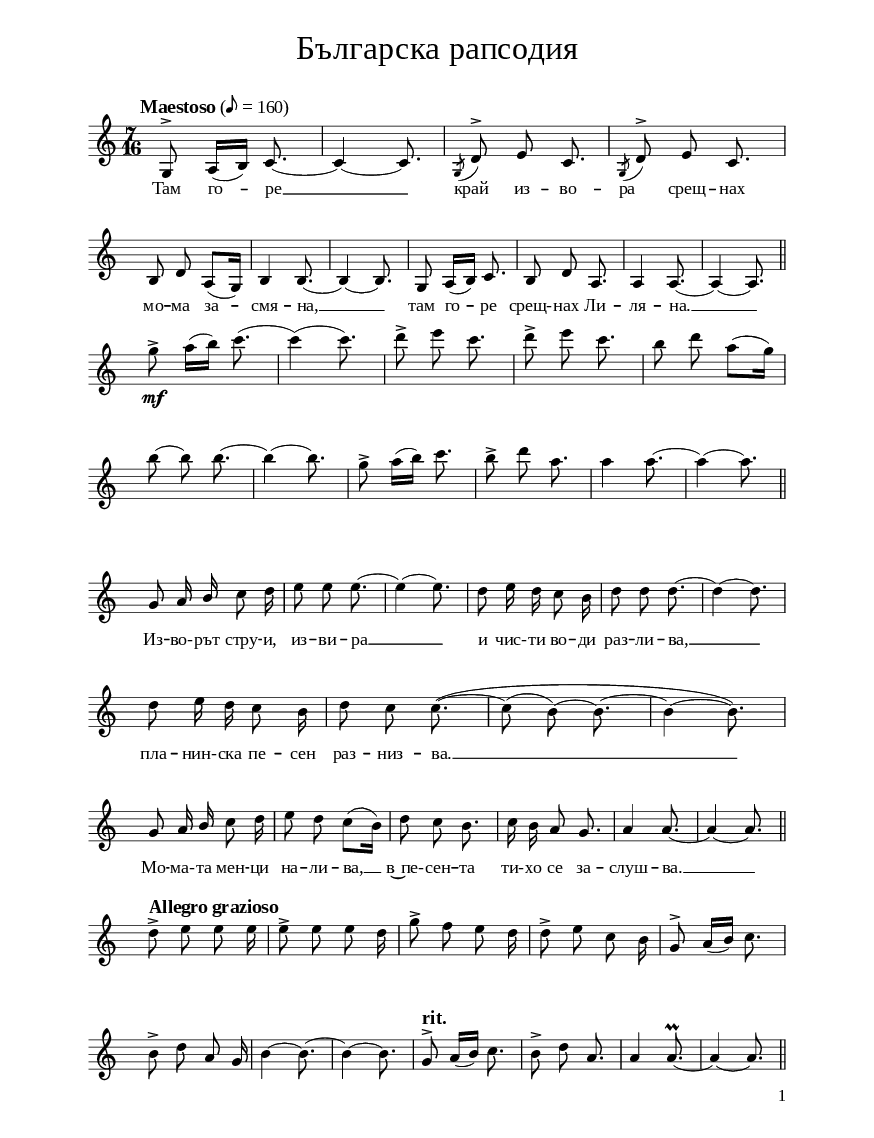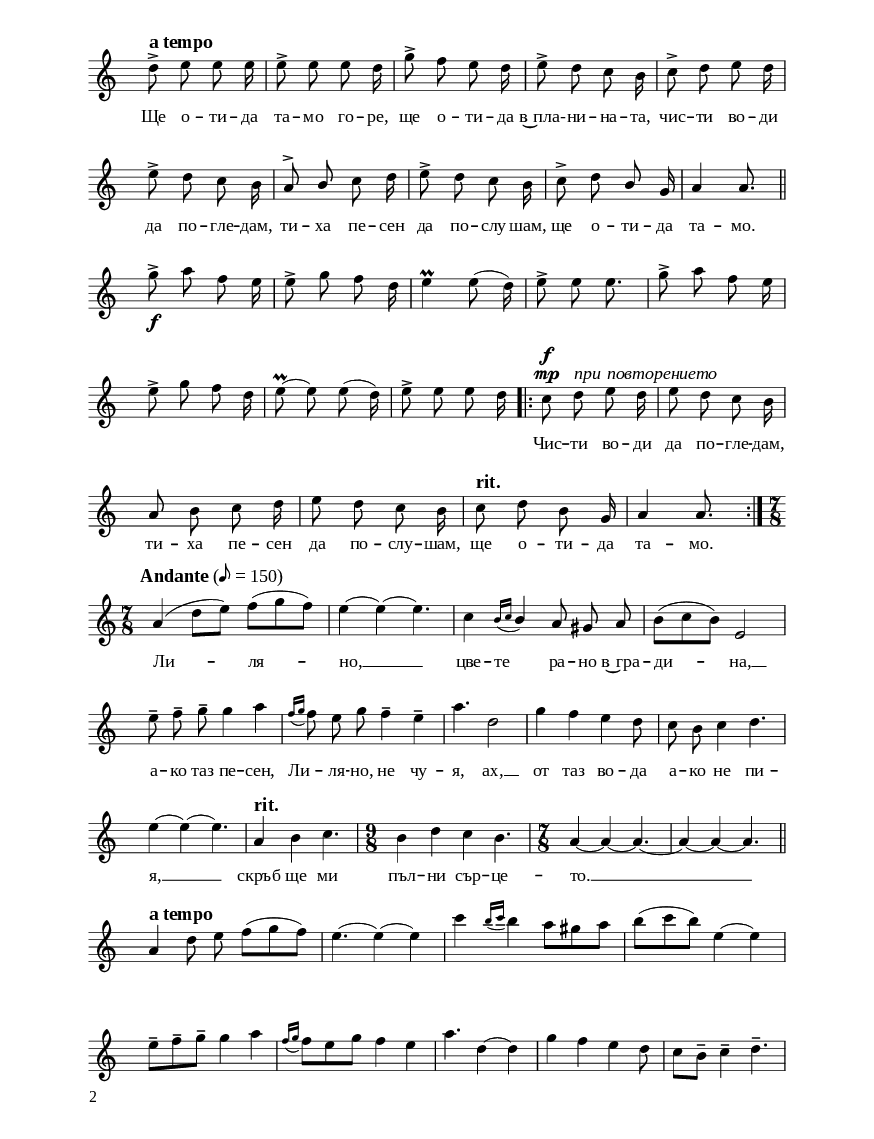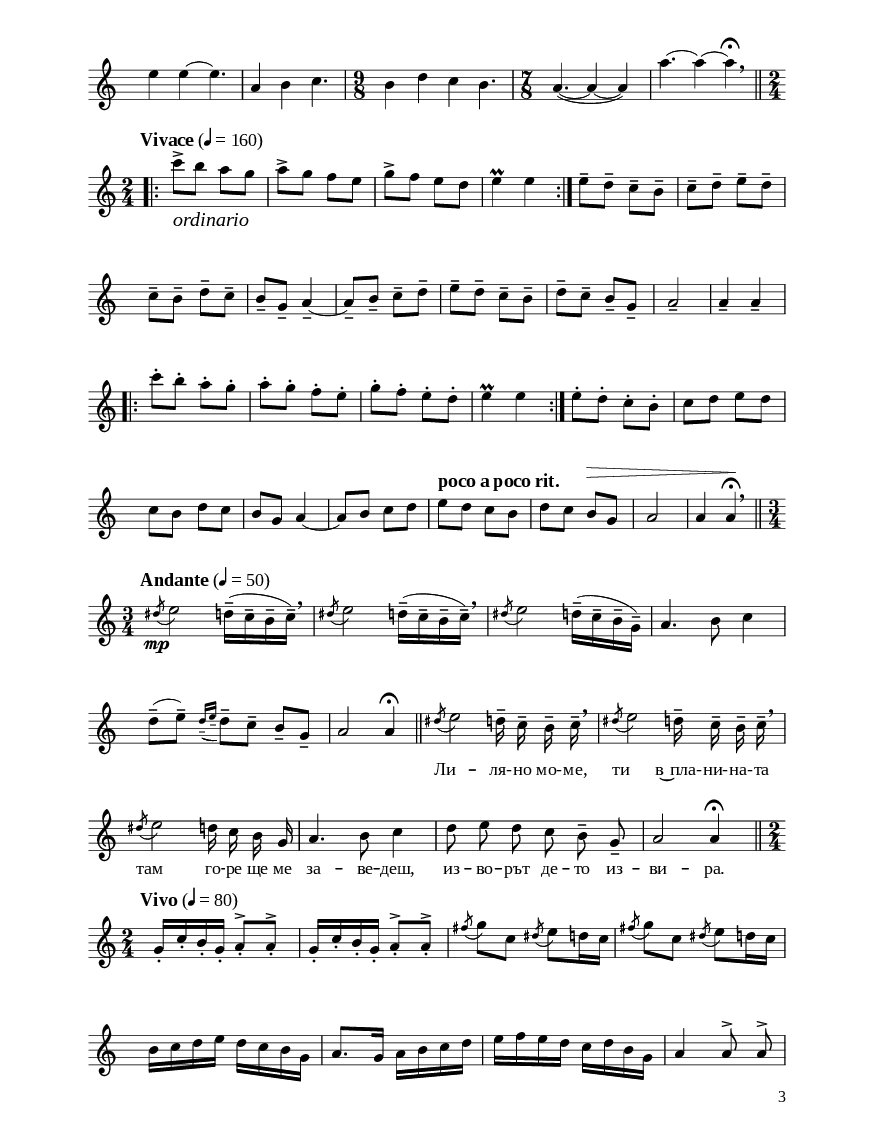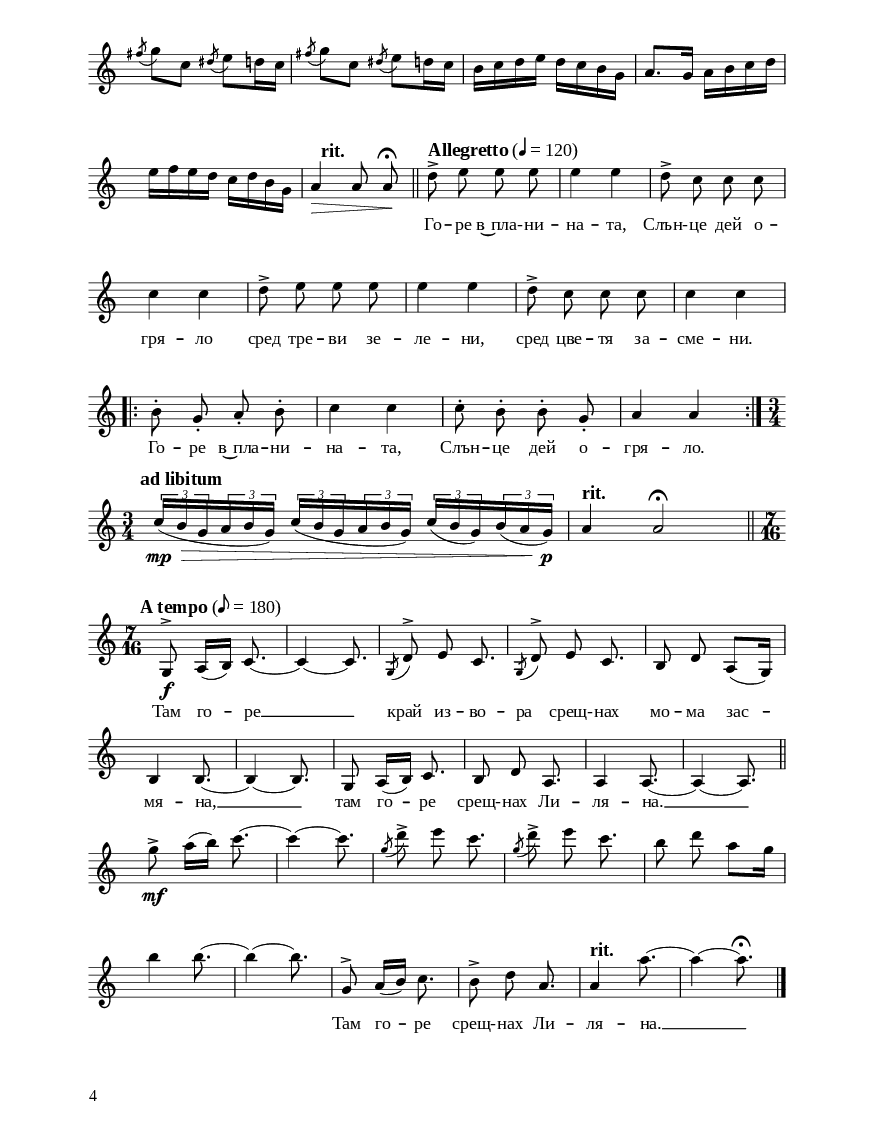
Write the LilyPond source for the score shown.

\version "2.24.2"

\include "include/globals.ily"

\bookpart {
  \label #'ref146
  \tocItem \markup "Българска рапсодия"
  \paper {
    print-all-headers = ##t
    print-page-number = ##t
    print-first-page-number = ##t

    % put page numbers on the bottom
    oddHeaderMarkup = \markup ""
    evenHeaderMarkup = \markup ""
    oddFooterMarkup = \markup
    \fill-line {
      ""
      \if \should-print-page-number \fromproperty #'page:page-number-string
    }
    evenFooterMarkup = \markup
    \fill-line {
      \if \should-print-page-number \fromproperty #'page:page-number-string
      ""
    }

    left-margin = 1.5\cm
    right-margin = 1.5\cm
    top-margin = 1.6\cm
    bottom-margin = 1.2\cm
    ragged-bottom = ##t % do not spread the staves to fill the whole vertical space

    % change distance between staves
    system-system-spacing =
    #'((basic-distance . 11)
       (minimum-distance . 6)
       (padding . 1)
       (stretchability . 12))
  }
  \score {
    \include "include/score-layout.ily"

    \new Voice \relative c' {
      \clef treble
      \key c \major
      \time 7/16
      \tempoFunc "Maestoso" 8 "160"
      \autoBeamOff
      g8^\accent a16([b]) c8. ~ | \noBreak
      c4 ~ c8. | \noBreak
      \acciaccatura {g8} d'^\accent e c8. | \noBreak
      \acciaccatura {g8} d'^\accent e c8. | \break
      b8 d a([g16]) | \noBreak

      b4 b8. ~| b4 ~ b8. | \noBreak
      g8 a16([b]) c8. | \noBreak
      b8 d a8. | \noBreak
      a4 a8. ~ | a4 ~ a8. | \bar "||" \break

      g''8\accent_\mf a16[(b)] c8.( | \noBreak
      c4)(c8.) | \noBreak
      d8\accent e c8. | \noBreak
      d8\accent e c8. | \noBreak
      b8 d a([g16]) | \break
      b8 ~ b8 b8. ~ | \noBreak
      b4 ~ b8. | \noBreak
      g8 \accent a16 ([b]) c8. | \noBreak
      b8\accent d a8. | \noBreak
      a4 a8. ~ | \noBreak
      a4 ~ a8. | \bar "||" \break

      g,8 a16 \stemUp b \stemNeutral c8 d16 | \noBreak
      e8 e e8. ~ | \noBreak
      e4 ~ e8. | \noBreak
      d8 e16 d16 c8 b16 | \noBreak
      d8 d d8. ~ | \noBreak

      d4 ~ d8. | \break

      d8 e16 d16 c8 b16 | \noBreak
      d8 c8  c8. ~ \( |\noBreak
      c8 ( b) ~ b8. ~ | \noBreak
      b4 ~ b8. \) | \break
      g8 a16 \stemUp b \stemNeutral c8 d16 | \noBreak
      e8 d c8([b16]) | \noBreak

      d8 c b8. | \noBreak
      c16 b a8 g8. | \noBreak
      a4 a8. ~| \noBreak
      a4 ~ a8. | \bar "||" \break
      \tempo "Allegro grazioso" d8^\accent e e e16 | \noBreak
      e8^\accent e e d16 | \noBreak

      g8^\accent f e d16 | \noBreak
      d8^\accent e c b16 | \noBreak
      g8^\accent a16([b]) c8. | \break
      b8^\accent d a g16 | \noBreak
      b4~ b8. ~ | \noBreak
      b4 ~ b8. | \noBreak
      \tempo "rit." g8^\accent a16([b]) c8. | \noBreak

      b8^\accent d a8. | \noBreak
      a4 a8.\prall ~ | \noBreak
      a4 ~ a8. | \bar "||" \break
      \tempo "a tempo" d8\accent e e e16 | \noBreak
      e8\accent e e d16 | \noBreak
      g8\accent f e d16 | \noBreak

      e8\accent d c b16 | \noBreak
      c8\accent d e d16 | \break
      e8\accent d c b16 | \noBreak
      a8^\accent \stemUp b \stemNeutral c d16 | \noBreak

      e8\accent d c b16 | \noBreak
      c8\accent d \stemUp b \stemNeutral g16 | \noBreak
      a4 a8. | \bar "||"  \break
      g'8\f^\accent a f e16 | \noBreak
      e8^\accent g f d16 | \noBreak

      e4 \prall e8 (d16) | \noBreak
      e8^\accent e e8. | \noBreak
      g8^\accent a f e16 | \break
      e8^\accent g f d16 | \noBreak
      e8\prall~ e8 e8 (d16) | \noBreak
      e8^\accent e e d16  |  \noBreak

      \bar ".|:"
      c8 ^\markup{ \dynamic f } ^\mp d^\markup{ \large \italic{при повторението} } e d16 | \noBreak
      e8 d c b16 | \break
      a8 b c d16 | \noBreak
      e8 d c b16 | \noBreak
      \tempo "rit." c8 d b g16 | \noBreak
      a4 a8. | \break \bar ":|."

      \time 7/8  \tempoFunc "Andante" 8 "150" a4 (d8[e]) f8([ g f]) | e4 ~ e4 ~ e4. | \noBreak

      c4 \acciaccatura{ b16[c] } \stemUp b4 \stemNeutral a8 gis a8 |  b8([c b])  e,2 | \break

      e'8\tenuto f\tenuto g\tenuto  g4 a4 |  \noBreak

      \acciaccatura {f16[g]}  f8 e g  f4\tenuto e4\tenuto | \noBreak
      a4. d,2 | g4 f e d8 |   c b c4 d4. | \break e4 ~ e4 ~ e4. | \noBreak

      \tempo "rit." a,4 b c4. | \time 9/8 b4 d c b4. | \noBreak
      \time 7/8
      a4 ~ a4 ~ a4. ~ | a4 ~ a4 ~ a4. | \bar "||"  \break
      \tempo "a tempo" a4  d8 e  f([ g f]) | e4. ~ e4 ~ e4 |  \noBreak

      c'4 \acciaccatura{ b16[c] } b4 a8 [gis  a] | b8 ( [c8 b]) e,4 ~ e4 | \break


      e8\tenuto[f\tenuto g\tenuto] g4 a4 | \noBreak
      \acciaccatura { f16[g] } f8[e g] f4 e | \noBreak

      a4. d,4 ~ d4 | \noBreak
      g4 f e d8 | \noBreak

      c [b\tenuto] c4\tenuto d4.\tenuto| \break e4 e4 ~ e4. |
      a,4 b c4. | \time 9/8 b4 d c b4. | \noBreak
      \time 7/8 a4.~ ( a4 ~ a4) | a'4. ~ a4 ~ a4 \fermata \breathe | \bar "|" \time 2/4 \break    \bar ".|:-||"

      \tempoFunc "Vivace" 4 "160"  c8_\markup{ \huge \italic {ordinario} }\accent[b] a[g] | \noBreak
      a\accent[g] f[e] | \noBreak
      g\accent[f] e[d] | \noBreak
      e4\prall e | \noBreak \bar ":|."

      e8\tenuto[d]\tenuto c\tenuto[b]\tenuto | \noBreak
      c\tenuto[d]\tenuto e\tenuto[d]\tenuto | \break

      c\tenuto[b]\tenuto d\tenuto[c]\tenuto | \noBreak
      b\tenuto[g]\tenuto a4\tenuto~ | \noBreak
      a8\tenuto[b]\tenuto c\tenuto[d]\tenuto | \noBreak
      e\tenuto[d]\tenuto c\tenuto[b]\tenuto | \noBreak
      d\tenuto[c]\tenuto b\tenuto[g]\tenuto | \noBreak
      a2\tenuto | \noBreak
      a4\tenuto a\tenuto | \break \bar ".|:-|"


      c'8\staccato[b]\staccato a\staccato[g]\staccato | \noBreak
      a\staccato[g]\staccato f\staccato[e]\staccato | \noBreak
      g\staccato[f]\staccato e\staccato[d]\staccato | \noBreak
      e4\prall e | \noBreak  \bar ":|."

      e8\staccato[d]\staccato c\staccato[b]\staccato | \noBreak
      c[d] e[d] | \break

      c[b] d[c] | \noBreak
      b[g] a4~ | \noBreak
      a8[b] c[d] | \noBreak
      \tempo "poco a poco rit." e [d] c[b] | \noBreak
      d [c]  b^\>[g]  | \noBreak
      a2 | \noBreak
      a4 a \! \fermata \breathe | \bar "||" \time 3/4 \break

      \tempoFunc "Andante" 4 "50" \acciaccatura { dis8\mp } e2 d16\tenuto([c\tenuto b\tenuto c\tenuto]) \breathe | \noBreak
      \acciaccatura { dis8 } e2 d16\tenuto([c\tenuto  b\tenuto  c\tenuto]) \breathe | \noBreak
      \acciaccatura { dis8 } e2 d16\tenuto([c\tenuto b\tenuto g\tenuto]) | \noBreak
      a4. b8 c4 \break

      d8\tenuto([e\tenuto]) \acciaccatura { d16\tenuto([e\tenuto] } d8\tenuto)[c\tenuto] b\tenuto [g\tenuto] | \noBreak
      a2 a4 \fermata \bar "||" \noBreak
      \acciaccatura { dis8 } e2 d16\tenuto c\tenuto b\tenuto c\tenuto \breathe | \noBreak
      \acciaccatura { dis8 } e2 d16\tenuto c\tenuto b\tenuto c\tenuto  \breathe | \break

      \acciaccatura { dis8 } e2 d16 c b g | \noBreak
      a4. b8 c4 | \noBreak
      d8 e d c b\tenuto g\tenuto | \noBreak
      a2 a4 \fermata | \noBreak \bar "||" \time 2/4 \break

      \tempoFunc "Vivo" 4 "80" g16_\staccato[c_\staccato b_\staccato g_\staccato] a8_\staccato ^\accent[a_\staccato ^\accent] | \noBreak
      g16_\staccato[c_\staccato b_\staccato g_\staccato] a8_\staccato^\accent[a_\staccato^\accent] | \noBreak
      \acciaccatura { fis'8 } g[c,] \acciaccatura { dis } e[d16 c] | \noBreak
      \acciaccatura { fis8 } g[c,] \acciaccatura { dis } e[d16 c] | \break

      b16[c d e] d[c b g] | \noBreak
      a8.[g16] a[b c d] | \noBreak
      e[f e d] c[d b g] | \noBreak
      a4 a8^\accent a^\accent \break

      \acciaccatura { fis'8 } g[c,] \acciaccatura { dis } e[d16 c] | \noBreak
      \acciaccatura { fis8 } g[c,] \acciaccatura { dis } e[d16 c] | \noBreak
      b[c d e] d[c b g] | \noBreak
      a8.[g16] a[b c d] | \break

      e[f e d] c[d b g] | \noBreak
      \tempo "  rit." a4\>  a8 a \!  \fermata | \bar "||" \noBreak
      \tempoFunc "Allegretto" 4 "120" d^\accent e e e | \noBreak
      e4 e | \noBreak
      d8^\accent c c c | \break

      c4 c | \noBreak
      d8^\accent e e e | \noBreak
      e4 e | \noBreak
      d8^\accent c c c | \noBreak
      c4 c | \break \bar ".|:-|"
      b8^\staccato g_\staccato a_\staccato b^\staccato | \noBreak
      c4 c | \noBreak
      c8^\staccato b^\staccato b^\staccato g_\staccato | \noBreak
      a4 a |
      \time 3/4 \break \bar ":|."

      \override TupletBracket.positions = #'(3 . 3)
      \tempo "ad libitum"
      \tuplet 3/2 8 { c16\>\mp([b g a b g]) c16([b g a b g]) c16([b g) b(a g\!\p])  } | \noBreak
      \tempo"rit." a4 a2 \fermata | \bar "||" \time 7/16 \break

      \tempoFunc "A tempo" 8 "180" g,8\f^\accent a16([b]) c8.~ | \noBreak
      c4~ c8. | \noBreak
      \acciaccatura { g8 } d'^\accent e c8. | \noBreak
      \acciaccatura { g8 } d'^\accent e c8. | \noBreak
      b8 d a([g16]) | \break
      b4 b8. ~ | b4 ~ b8. |\noBreak
      g8 a16([b]) c8. | \noBreak
      b8 d a8. | \noBreak
      a4 a8. ~ | a4 ~ a8. \bar "||" \break
      g''8\mf\accent a16([b]) c8.~ | \noBreak
      c4~ c8. | \noBreak
      \acciaccatura { g8 } d'8\accent e c8. | \noBreak

      \acciaccatura { g8 } d'8\accent e c8. | \noBreak
      b8 d a[g16]| \break
      b4 b8. ~ | b4 ~ b8. | \noBreak
      g,8^\accent a16([b]) c8. | \noBreak
      b8^\accent d a8. \tempo "rit." | \noBreak
      a4 a'8. ~ | \noBreak
      a4 ~ a8. \fermata | \bar "|."
    }

    \addlyrics {
      Там го -- ре __ край из -- во -- ра срещ -- нах мо -- ма за --
      смя -- на, __ там го -- ре "срещ-" -- нах Ли -- ля -- на. __ ""
      \repeat unfold 21 { \skip 1 }
      Из -- "во-" -- рът стру -- и, из -- ви -- ра __ и "чис-" -- ти во -- ди раз -- ли -- ва, __
      пла -- "нин-" -- ска пе -- сен раз -- низ -- ва. __
      Mо -- "ма-" -- та мен -- ци на -- ли -- ва, __
      "в~пе-" -- сен -- та "ти-" -- хо се за -- слуш -- ва. __ ""
      \repeat unfold 31 { \skip 1  }
      Ще о -- ти -- да та -- мо го -- ре, ще о -- ти -- да
      "в~пла-" -- ни -- на -- та, чис -- ти во -- ди да по -- гле -- дам, ти -- ха пе -- сен
      да по -- слу -- шам, ще о -- ти -- да та -- мо.
      \repeat unfold 27 { \skip 2 }
      Чис -- ти во -- ди да по -- гле -- дам, ти -- ха пе -- сен да по -- слу -- шам,
      ще о -- ти -- да та -- мо. Ли -- ля -- но, __
      цве -- те ра -- но в~гра -- ди -- на, __ а -- ко таз пе -- сен,
      Ли -- ля -- но, не чу -- я, ах, __ от таз во -- да а -- ко не пи -- я, __
      скръб ще ми пъл -- ни сър -- це -- то. __ ""
      \repeat unfold 97 { \skip 1 }
      Ли -- "ля-" -- но "мо-" -- ме, ти "в~пла-" -- "ни-" -- "на-" -- та
      там го -- ре ще ме за -- ве -- деш, из -- во -- рът де -- то из -- ви -- ра.
      \repeat unfold 30 { \skip 1 }
      Го -- ре "в~пла-" -- ни -- на -- та, "Слън-" -- це дей о --
      гря -- ло сред тре -- ви зе -- ле -- ни, сред цве -- тя за -- сме -- ни.
      Го -- ре в~пла -- ни -- на -- та, Слън -- це дей о -- гря -- ло.
      \repeat unfold 5 { \skip 1 }
      Там го -- ре __ край из -- во -- ра "срещ-" -- нах мо -- ма зас -- мя -- на, __
      там го -- ре "срещ-" -- нах Ли -- ля -- на. __ ""
      \repeat unfold 13 { \skip 1 }
      Там го -- ре "срещ-" -- нах Ли -- ля -- на. __ ""
    }

    \header {
      title = \titleFunc "Българска рапсодия" "Bălgarska rapsodija"
    }

    \midi{}

  } % score


} % bookpart
